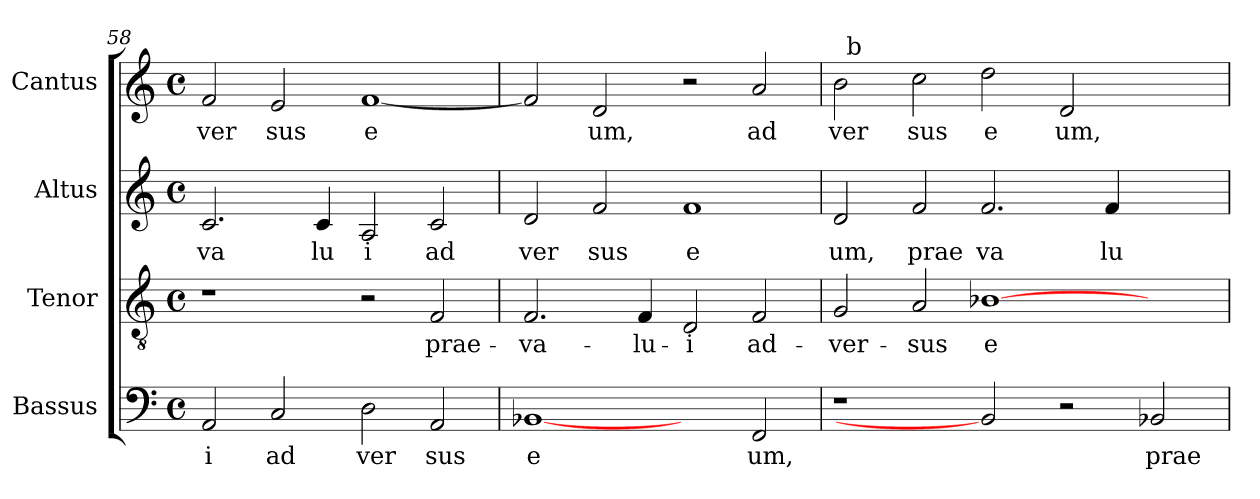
**kern	**text	**kern	**text	**kern	**text	**kern	**text
*part4	*part4	*part3	*part3	*part2	*part2	*part1	*part1
*staff4	*staff4	*staff3	*staff3	*staff2	*staff2	*staff1	*staff1
*I"Bassus	*	*I"Tenor	*	*I"Altus	*	*I"Cantus	*
*clefF4	*	*clefGv2	*	*clefG2	*	*clefG2	*
*	*	*k[]	*	*	*	*	*
*	*	*C:	*	*	*	*	*
*M4/4	*	*M4/4	*	*M4/4	*	*M4/4	*
*met(c)	*	*met(c)	*	*met(c)	*	*met(c)	*
=58	=58	=58	=58	=58	=58	=58	=58
!	!LO:LY:b:cj	!	!	!	!LO:LY:b:cj	!	!LO:LY:b:cj
2AA/	i	1r	.	2.c/	va	2f/	ver
!	!LO:LY:b:cj	!	!	!	!	!	!LO:LY:b:cj
2C/	ad	.	.	.	.	2e/	sus
!	!	!	!	!	!LO:LY:b:cj	!	!
.	.	.	.	4c/	lu	.	.
!	!LO:LY:b:cj	!	!	!	!LO:LY:b:cj	!	!LO:LY:b:rj
2D\	ver	2r	.	2A/	i	[<1f	e
!	!LO:LY:b:cj	!	!LO:LY:b:cj	!	!LO:LY:b:cj	!	!
2AA/	sus	2F/	prae-	2c/	ad	.	.
=59	=59	=59	=59	=59	=59	=59	=59
!	!LO:LY:b:cj	!	!LO:LY:b:cj	!	!LO:LY:b:cj	!	!
[1BB-X	e	2.F/	-va-	2d/	ver	2f/]	.
!	!	!	!	!	!LO:LY:b:cj	!	!LO:LY:b:cj
.	.	.	.	2f/	sus	2d/	um,
!	!	!	!LO:LY:b:cj	!	!	!	!
.	.	4F/	-lu-	.	.	.	.
!	!	!	!LO:LY:b:cj	!	!LO:LY:b:cj	!	!
2ryy	.	2D/	-i	1f	e	2r	.
!	!LO:LY:b:cj	!	!LO:LY:b:cj	!	!	!	!LO:LY:b:cj
2FF/	um,	2F/	ad-	.	.	2a/	ad
=60	=60	=60	=60	=60	=60	=60	=60
!	!	!	!LO:LY:b:cj	!	!LO:LY:b:cj	!	!LO:LY:b:cj
*	*	*	*	*	*	*^	*
1r	.	2G/	-ver-	2d/	um,	2b\	32ryy	ver
!	!	!	!	!	!	!	!LO:TX:a:t=b	!
.	.	.	.	.	.	.	1ryy	.
!	!	!	!LO:LY:b:cj	!	!LO:LY:b:cj	!	!	!LO:LY:b:cj
.	.	2A/	-sus	2f/	prae	2cc\	.	sus
!	!	!	!LO:LY:b:rj	!	!LO:LY:b:cj	!	!	!LO:LY:b:cj
2BB-]	.	[<1B-X	e-	2.f/	va	2dd\	.	e
.	.	.	.	.	.	.	1ryy	.
!	!	!	!	!	!	!	!	!LO:LY:b:cj
2r	.	.	.	.	.	2d/	.	um,
!	!	!	!	!	!LO:LY:b:cj	!	!	!
.	.	.	.	4f/	lu	.	.	.
!	!LO:LY:b:cj	!	!	!	!	!	!	!
2BB-X/	prae	2ryy	.	2ryy	.	2ryy	.	.
.	.	.	.	.	.	.	4...ryy	.
*	*	*	*	*	*	*v	*v	*
=	=	=	=	=	=	=	=
*-	*-	*-	*-	*-	*-	*-	*-
